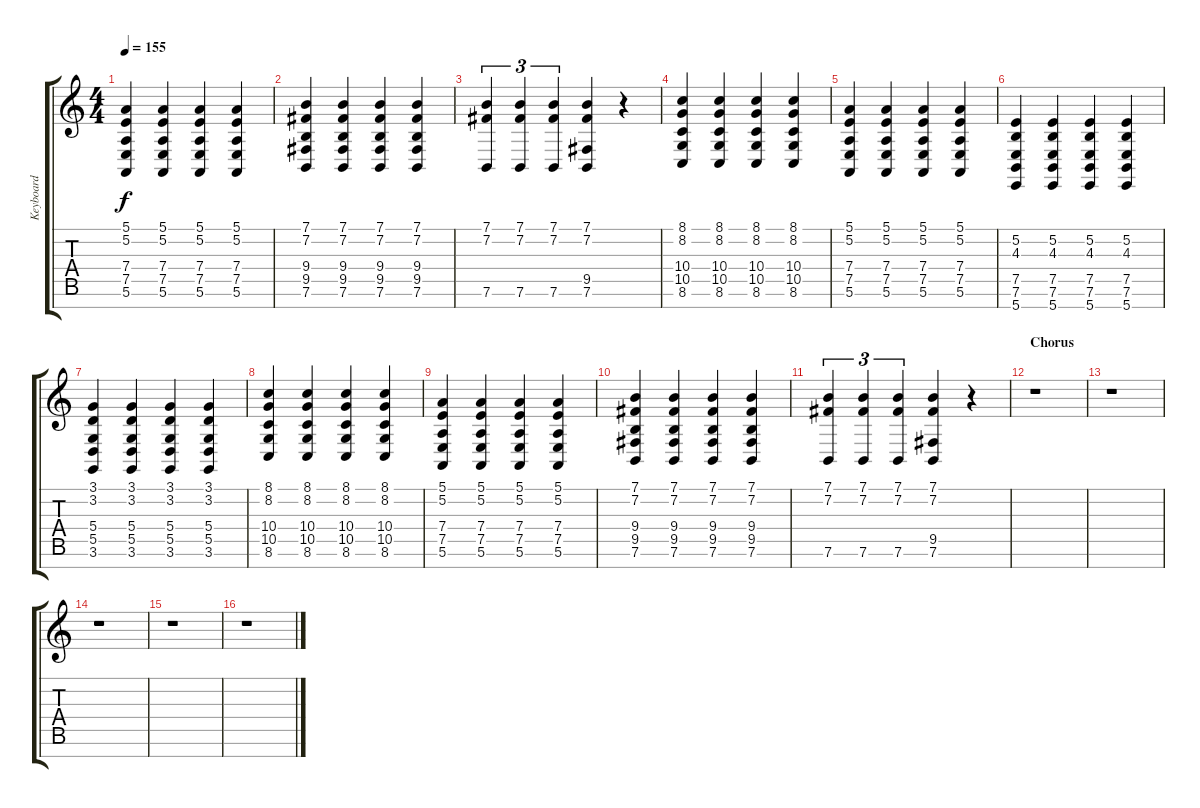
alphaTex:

\track ("Keyboard" "Keyboard") {instrument pad2warm}
\staff {score tabs}
\tuning (E4 B3 G3 D3 A2 E2 B1) {hide}
\ts (4 4)
\tempo 155
\clef g2
\ks c
(5.1 5.2 7.4 7.5 5.6).4{dy f} (5.1 5.2 7.4 7.5 5.6).4 (5.1 5.2 7.4 7.5 5.6).4 (5.1 5.2 7.4 7.5 5.6).4 |
(7.1 7.2 9.4 9.5 7.6).4 (7.1 7.2 9.4 9.5 7.6).4 (7.1 7.2 9.4 9.5 7.6).4 (7.1 7.2 9.4 9.5 7.6).4 |
(7.1 7.2 7.6).4{tu (3 2)} (7.1 7.2 7.6).4{tu (3 2)} (7.1 7.2 7.6).4{tu (3 2)} (7.1 7.2 9.5 7.6).4 r.4 |
(8.1 8.2 10.4 10.5 8.6).4 (8.1 8.2 10.4 10.5 8.6).4 (8.1 8.2 10.4 10.5 8.6).4 (8.1 8.2 10.4 10.5 8.6).4 |
(5.1 5.2 7.4 7.5 5.6).4 (5.1 5.2 7.4 7.5 5.6).4 (5.1 5.2 7.4 7.5 5.6).4 (5.1 5.2 7.4 7.5 5.6).4 |
(5.2 4.3 7.5 7.6 5.7).4 (5.2 4.3 7.5 7.6 5.7).4 (5.2 4.3 7.5 7.6 5.7).4 (5.2 4.3 7.5 7.6 5.7).4 |
(3.1 3.2 5.4 5.5 3.6).4 (3.1 3.2 5.4 5.5 3.6).4 (3.1 3.2 5.4 5.5 3.6).4 (3.1 3.2 5.4 5.5 3.6).4 |
(8.1 8.2 10.4 10.5 8.6).4 (8.1 8.2 10.4 10.5 8.6).4 (8.1 8.2 10.4 10.5 8.6).4 (8.1 8.2 10.4 10.5 8.6).4 |
(5.1 5.2 7.4 7.5 5.6).4 (5.1 5.2 7.4 7.5 5.6).4 (5.1 5.2 7.4 7.5 5.6).4 (5.1 5.2 7.4 7.5 5.6).4 |
(7.1 7.2 9.4 9.5 7.6).4 (7.1 7.2 9.4 9.5 7.6).4 (7.1 7.2 9.4 9.5 7.6).4 (7.1 7.2 9.4 9.5 7.6).4 |
(7.1 7.2 7.6).4{tu (3 2)} (7.1 7.2 7.6).4{tu (3 2)} (7.1 7.2 7.6).4{tu (3 2)} (7.1 7.2 9.5 7.6).4 r.4 |
\section ("" "Chorus")
r.1 |
r.1 |
r.1 |
r.1 |
r.1
